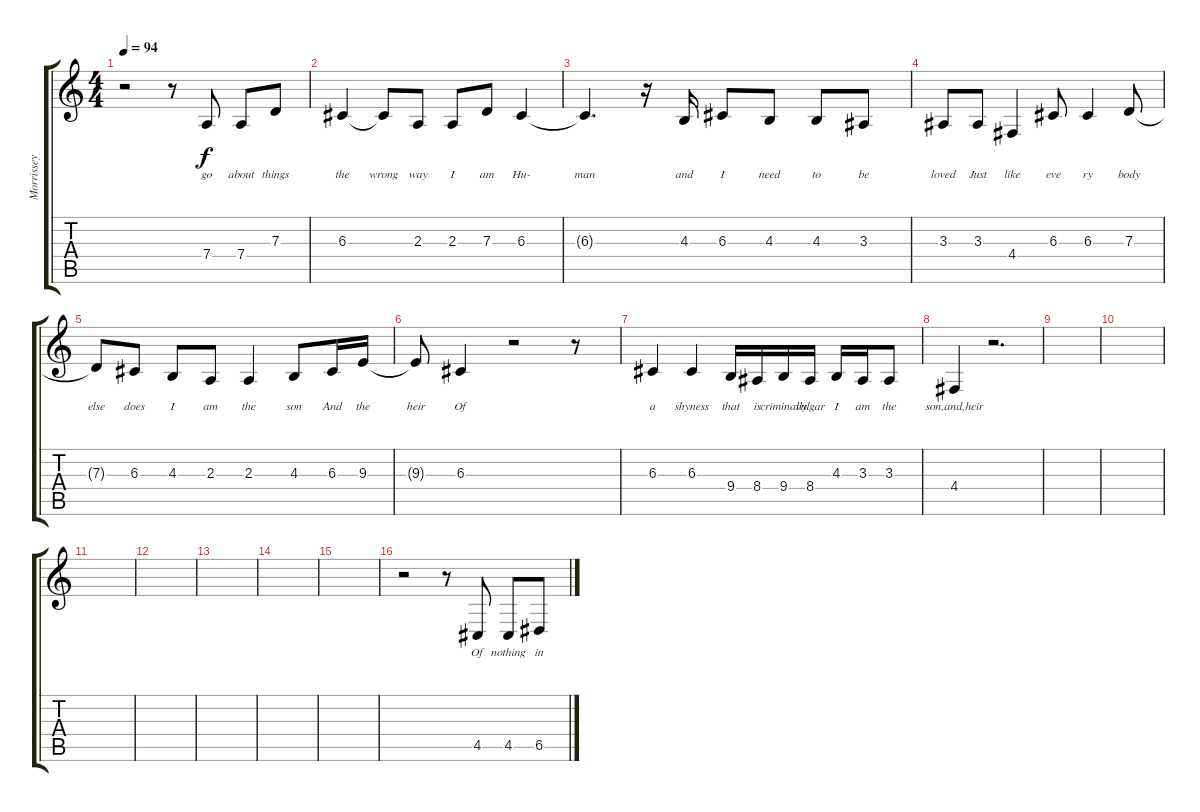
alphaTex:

\track ("Morrissey" "Morrissey") {instrument pad7halo}
\staff {score tabs}
\tuning (E4 B3 G3 D3 A2 E2) {hide}
\ts (4 4)
\tempo 94
\clef g2
\ks c
r.2{dy f} r.8 7.4.8{lyrics (0 "go") lyrics (1 "") lyrics (2 "") lyrics (3 "") lyrics (4 "")} 7.4.8{lyrics (0 "about") lyrics (1 "") lyrics (2 "") lyrics (3 "") lyrics (4 "")} 7.3.8{lyrics (0 "things") lyrics (1 "") lyrics (2 "") lyrics (3 "") lyrics (4 "")} |
6.3.4{lyrics (0 "the") lyrics (1 "") lyrics (2 "") lyrics (3 "") lyrics (4 "")} 6.3{t}.8{lyrics (0 "wrong") lyrics (1 "") lyrics (2 "") lyrics (3 "") lyrics (4 "")} 2.3.8{lyrics (0 "way") lyrics (1 "") lyrics (2 "") lyrics (3 "") lyrics (4 "")} 2.3.8{lyrics (0 "I") lyrics (1 "") lyrics (2 "") lyrics (3 "") lyrics (4 "")} 7.3.8{lyrics (0 "am") lyrics (1 "") lyrics (2 "") lyrics (3 "") lyrics (4 "")} 6.3.4{lyrics (0 "Hu-") lyrics (1 "") lyrics (2 "") lyrics (3 "") lyrics (4 "")} |
6.3{t}.4{d lyrics (0 "man") lyrics (1 "") lyrics (2 "") lyrics (3 "") lyrics (4 "")} r.16 4.3.16{lyrics (0 "and") lyrics (1 "") lyrics (2 "") lyrics (3 "") lyrics (4 "")} 6.3.8{lyrics (0 "I") lyrics (1 "") lyrics (2 "") lyrics (3 "") lyrics (4 "")} 4.3.8{lyrics (0 "need") lyrics (1 "") lyrics (2 "") lyrics (3 "") lyrics (4 "")} 4.3.8{lyrics (0 "to") lyrics (1 "") lyrics (2 "") lyrics (3 "") lyrics (4 "")} 3.3.8{lyrics (0 "be") lyrics (1 "") lyrics (2 "") lyrics (3 "") lyrics (4 "")} |
3.3.8{lyrics (0 "loved") lyrics (1 "") lyrics (2 "") lyrics (3 "") lyrics (4 "")} 3.3.8{lyrics (0 "Just") lyrics (1 "") lyrics (2 "") lyrics (3 "") lyrics (4 "")} 4.4.4{lyrics (0 "like") lyrics (1 "") lyrics (2 "") lyrics (3 "") lyrics (4 "")} 6.3.8{lyrics (0 "eve") lyrics (1 "") lyrics (2 "") lyrics (3 "") lyrics (4 "")} 6.3.4{lyrics (0 "ry") lyrics (1 "") lyrics (2 "") lyrics (3 "") lyrics (4 "")} 7.3.8{lyrics (0 "body") lyrics (1 "") lyrics (2 "") lyrics (3 "") lyrics (4 "")} |
7.3{t}.8{lyrics (0 "else") lyrics (1 "") lyrics (2 "") lyrics (3 "") lyrics (4 "")} 6.3.8{lyrics (0 "does") lyrics (1 "") lyrics (2 "") lyrics (3 "") lyrics (4 "")} 4.3.8{lyrics (0 "I") lyrics (1 "") lyrics (2 "") lyrics (3 "") lyrics (4 "")} 2.3.8{lyrics (0 "am") lyrics (1 "") lyrics (2 "") lyrics (3 "") lyrics (4 "")} 2.3.4{lyrics (0 "the") lyrics (1 "") lyrics (2 "") lyrics (3 "") lyrics (4 "")} 4.3.8{lyrics (0 "son") lyrics (1 "") lyrics (2 "") lyrics (3 "") lyrics (4 "")} 6.3.16{lyrics (0 "And") lyrics (1 "") lyrics (2 "") lyrics (3 "") lyrics (4 "")} 9.3.16{lyrics (0 "the") lyrics (1 "") lyrics (2 "") lyrics (3 "") lyrics (4 "")} |
9.3{t}.8{lyrics (0 "heir") lyrics (1 "") lyrics (2 "") lyrics (3 "") lyrics (4 "")} 6.3.4{lyrics (0 "Of") lyrics (1 "") lyrics (2 "") lyrics (3 "") lyrics (4 "")} r.2 r.8 |
6.3.4{lyrics (0 "a") lyrics (1 "") lyrics (2 "") lyrics (3 "") lyrics (4 "")} 6.3.4{lyrics (0 "shyness") lyrics (1 "") lyrics (2 "") lyrics (3 "") lyrics (4 "")} 9.4.16{lyrics (0 "that") lyrics (1 "") lyrics (2 "") lyrics (3 "") lyrics (4 "")} 8.4.16{lyrics (0 "is") lyrics (1 "") lyrics (2 "") lyrics (3 "") lyrics (4 "")} 9.4.16{lyrics (0 "criminally") lyrics (1 "") lyrics (2 "") lyrics (3 "") lyrics (4 "")} 8.4.16{lyrics (0 "vulgar") lyrics (1 "") lyrics (2 "") lyrics (3 "") lyrics (4 "")} 4.3.16{lyrics (0 "I") lyrics (1 "") lyrics (2 "") lyrics (3 "") lyrics (4 "")} 3.3.16{lyrics (0 "am") lyrics (1 "") lyrics (2 "") lyrics (3 "") lyrics (4 "")} 3.3.8{lyrics (0 "the") lyrics (1 "") lyrics (2 "") lyrics (3 "") lyrics (4 "")} |
4.4.4{lyrics (0 "son,and,heir") lyrics (1 "") lyrics (2 "") lyrics (3 "") lyrics (4 "")} r.2{d} |
|
|
|
|
|
|
|
r.2 r.8 4.5.8{lyrics (0 "Of") lyrics (1 "") lyrics (2 "") lyrics (3 "") lyrics (4 "")} 4.5.8{lyrics (0 "nothing") lyrics (1 "") lyrics (2 "") lyrics (3 "") lyrics (4 "")} 6.5.8{lyrics (0 "in") lyrics (1 "") lyrics (2 "") lyrics (3 "") lyrics (4 "")}
